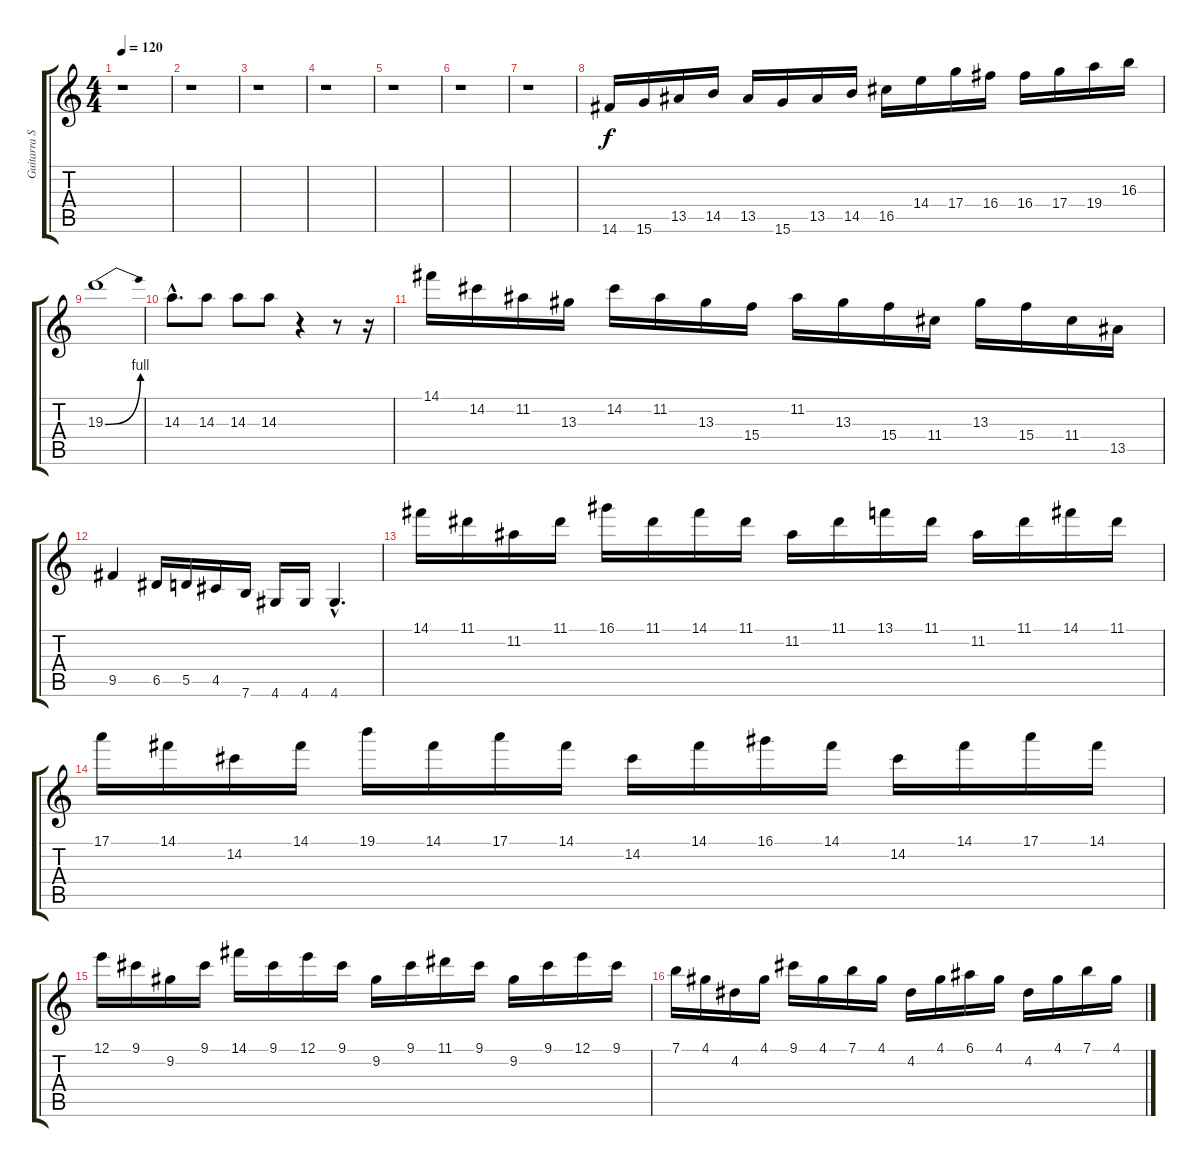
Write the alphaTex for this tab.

\track ("Guitarra Solo" "Guitarra S") {instrument overdrivenguitar}
\staff {score tabs}
\tuning (E4 B3 G3 D3 A2 E2) {hide}
\ts (4 4)
\tempo 120
\clef g2
\ks c
r.1{dy f} |
r.1 |
r.1 |
r.1 |
r.1 |
r.1 |
r.1 |
14.6.16 15.6.16 13.5.16 14.5.16 13.5.16 15.6.16 13.5.16 14.5.16 16.5.16 14.4.16 17.4.16 16.4.16 16.4.16 17.4.16 19.4.16 16.3.16 |
19.3{be (bend 0 0 60 4)}.1 |
14.3{hac}.8{d} 14.3.8 14.3.8 14.3.8 r.4 r.8 r.16 |
14.1.16 14.2.16 11.2.16 13.3.16 14.2.16 11.2.16 13.3.16 15.4.16 11.2.16 13.3.16 15.4.16 11.4.16 13.3.16 15.4.16 11.4.16 13.5.16 |
9.5.4 6.5.16 5.5.16 4.5.16 7.6.16 4.6.16 4.6.16 4.6{hac}.4{d} |
14.1.16 11.1.16 11.2.16 11.1.16 16.1.16 11.1.16 14.1.16 11.1.16 11.2.16 11.1.16 13.1.16 11.1.16 11.2.16 11.1.16 14.1.16 11.1.16 |
17.1.16 14.1.16 14.2.16 14.1.16 19.1.16 14.1.16 17.1.16 14.1.16 14.2.16 14.1.16 16.1.16 14.1.16 14.2.16 14.1.16 17.1.16 14.1.16 |
12.1.16 9.1.16 9.2.16 9.1.16 14.1.16 9.1.16 12.1.16 9.1.16 9.2.16 9.1.16 11.1.16 9.1.16 9.2.16 9.1.16 12.1.16 9.1.16 |
7.1.16 4.1.16 4.2.16 4.1.16 9.1.16 4.1.16 7.1.16 4.1.16 4.2.16 4.1.16 6.1.16 4.1.16 4.2.16 4.1.16 7.1.16 4.1.16
